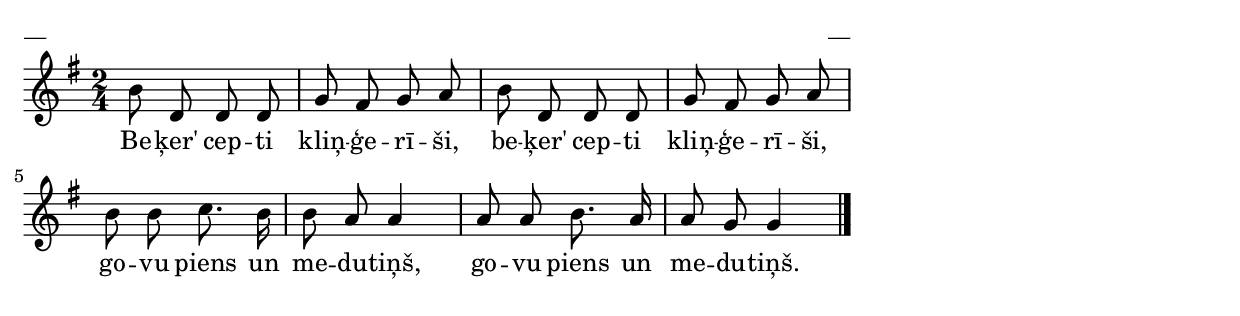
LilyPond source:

\version "2.13.16"
%\header {
%    title = "Beķer' cepti kliņģerīši"
%}
\paper {
line-width = 14\cm
left-margin = 0.4\cm
between-system-padding = 0.1\cm
between-system-space = 0.1\cm
}
\layout {
indent = #0
ragged-last = ##f
}

voiceA = {
\clef "treble"
\key g \major
\time 2/4
b'8 d' d' d' | g'8 fis' g' a' |
b'8 d' d' d' | g'8 fis' g' a' |
b'8 b' c''8. b'16 | b'8 a' a'4 |
a'8 a' b'8. a'16 | a'8 g' g'4  
\bar "|."
} 

lyricA = \lyricmode {
Be -- ķer' cep -- ti kliņ -- ģe -- rī -- ši,
be -- ķer' cep -- ti kliņ -- ģe -- rī -- ši,
go -- vu piens un me -- du -- tiņš,
go -- vu piens un me -- du -- tiņš.
} 

fullScore = <<
\new Staff {
<<
\new Voice = "voiceA" { \oneVoice \autoBeamOff \voiceA }
\lyricsto "voiceA" \new Lyrics \lyricA
>>
}
>>

\score {
\fullScore
\header { piece = "__" opus = "__" }
}
\markup { \with-color #(x11-color 'white) \sans \smaller "__" }
\score {
\unfoldRepeats
\fullScore
\midi {
\context { \Staff \remove "Staff_performer" }
\context { \Voice \consists "Staff_performer" }
}
}


